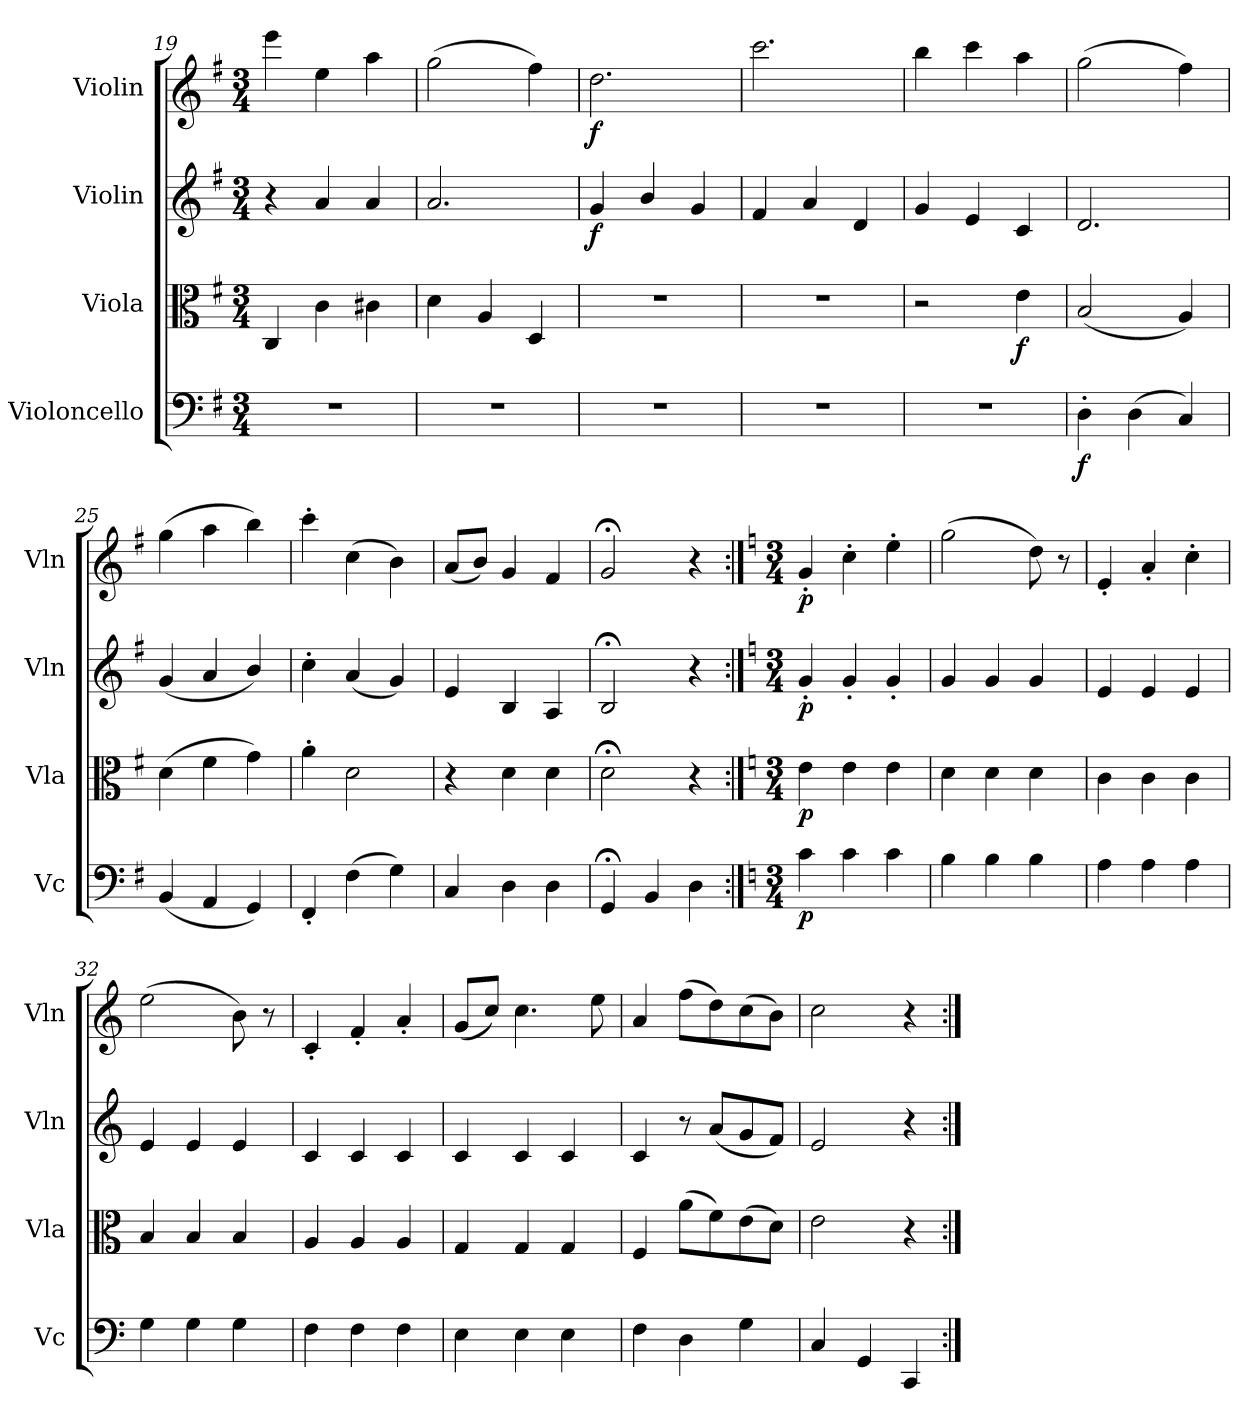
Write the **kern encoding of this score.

**kern	**dynam	**kern	**dynam	**kern	**dynam	**kern	**dynam
*part4	*part4	*part3	*part3	*part2	*part2	*part1	*part1
*staff4	*staff4	*staff3	*staff3	*staff2	*staff2	*staff1	*staff1
*I"Violoncello	*	*I"Viola	*	*I"Violin	*	*I"Violin	*
*I'Vc	*	*I'Vla	*	*I'Vln	*	*I'Vln	*
*clefF4	*	*clefC3	*	*clefG2	*	*clefG2	*
*k[f#]	*	*k[f#]	*	*k[f#]	*	*k[f#]	*
*G:	*	*G:	*	*G:	*	*G:	*
*M3/4	*	*M3/4	*	*M3/4	*	*M3/4	*
=19	=19	=19	=19	=19	=19	=19	=19
2.r	.	4C/	.	4r	.	4eee\	.
.	.	4c\	.	4a/	.	4ee\	.
.	.	4c#X\	.	4a/	.	4aa\	.
=20	=20	=20	=20	=20	=20	=20	=20
2.r	.	4d\	.	2.a/	.	(2gg\	.
.	.	4A/	.	.	.	.	.
.	.	4D/	.	.	.	4ff#\)	.
=21	=21	=21	=21	=21	=21	=21	=21
2.r	.	2.r	.	4g/	f	2.dd\	f
.	.	.	.	4b/	.	.	.
.	.	.	.	4g/	.	.	.
=22	=22	=22	=22	=22	=22	=22	=22
2.r	.	2.r	.	4f#/	.	2.ccc\	.
.	.	.	.	4a/	.	.	.
.	.	.	.	4d/	.	.	.
=23	=23	=23	=23	=23	=23	=23	=23
2.r	.	2r	.	4g/	.	4bb\	.
.	.	.	.	4e/	.	4ccc\	.
.	.	4e\	f	4c/	.	4aa\	.
=24	=24	=24	=24	=24	=24	=24	=24
4D'\	f	(2B/	.	2.d/	.	(2gg\	.
(4D\	.	.	.	.	.	.	.
4C/)	.	4A/)	.	.	.	4ff#\)	.
=25	=25	=25	=25	=25	=25	=25	=25
(4BB/	.	(4d\	.	(4g/	.	(4gg\	.
4AA/	.	4f#\	.	4a/	.	4aa\	.
4GG/)	.	4g\)	.	4b/)	.	4bb\)	.
=26	=26	=26	=26	=26	=26	=26	=26
4FF#'/	.	4a'\	.	4cc'\	.	4ccc'\	.
(4F#\	.	2d\	.	(4a/	.	(4cc\	.
4G\)	.	.	.	4g/)	.	4b\)	.
=27	=27	=27	=27	=27	=27	=27	=27
4C/	.	4r	.	4e/	.	(8a/L	.
.	.	.	.	.	.	8b/J)	.
4D\	.	4d\	.	4B/	.	4g/	.
4D\	.	4d\	.	4A/	.	4f#/	.
=28	=28	=28	=28	=28	=28	=28	=28
4GG;</	.	2d;<\	.	2B;</	.	2g;</	.
4BB/	.	.	.	.	.	.	.
4D\	.	4r	.	4r	.	4r	.
=29:|!	=29:|!	=29:|!	=29:|!	=29:|!	=29:|!	=29:|!	=29:|!
*k[]	*	*k[]	*	*k[]	*	*k[]	*
*C:	*	*C:	*	*C:	*	*C:	*
*M3/4	*	*M3/4	*	*M3/4	*	*M3/4	*
4c\	p	4e\	p	4g'/	p	4g'/	p
4c\	.	4e\	.	4g'/	.	4cc'\	.
4c\	.	4e\	.	4g'/	.	4ee'\	.
=30	=30	=30	=30	=30	=30	=30	=30
4B\	.	4d\	.	4g/	.	(2gg\	.
4B\	.	4d\	.	4g/	.	.	.
4B\	.	4d\	.	4g/	.	8dd\)	.
.	.	.	.	.	.	8r	.
=31	=31	=31	=31	=31	=31	=31	=31
4A\	.	4c\	.	4e/	.	4e'/	.
4A\	.	4c\	.	4e/	.	4a'/	.
4A\	.	4c\	.	4e/	.	4cc'\	.
=32	=32	=32	=32	=32	=32	=32	=32
4G\	.	4B/	.	4e/	.	(2ee\	.
4G\	.	4B/	.	4e/	.	.	.
4G\	.	4B/	.	4e/	.	8b\)	.
.	.	.	.	.	.	8r	.
=33	=33	=33	=33	=33	=33	=33	=33
4F\	.	4A/	.	4c/	.	4c'/	.
4F\	.	4A/	.	4c/	.	4f'/	.
4F\	.	4A/	.	4c/	.	4a'/	.
=34	=34	=34	=34	=34	=34	=34	=34
4E\	.	4G/	.	4c/	.	(8g/L	.
.	.	.	.	.	.	8cc/J)	.
4E\	.	4G/	.	4c/	.	4.cc\	.
4E\	.	4G/	.	4c/	.	.	.
.	.	.	.	.	.	8ee\	.
=35	=35	=35	=35	=35	=35	=35	=35
4F\	.	4F/	.	4c/	.	4a/	.
4D\	.	(8a\L	.	8r	.	(8ff\L	.
.	.	8f\)	.	(8a/L	.	8dd\)	.
4G\	.	(8e\	.	8g/	.	(8cc\	.
.	.	8d\J)	.	8f/J)	.	8b\J)	.
=36	=36	=36	=36	=36	=36	=36	=36
4C/	.	2e\	.	2e/	.	2cc\	.
4GG/	.	.	.	.	.	.	.
4CC/	.	4r	.	4r	.	4r	.
=:|!	=:|!	=:|!	=:|!	=:|!	=:|!	=:|!	=:|!
*-	*-	*-	*-	*-	*-	*-	*-
